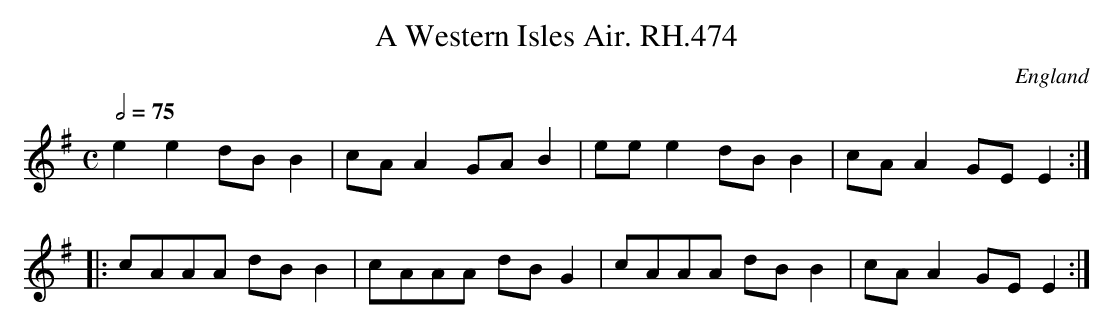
X:1
T:Western Isles Air. RH.474, A
O:England
M:C
L:1/8
Q:2/4=75
K:Ador
e2e2 dBB2|cAA2 GAB2|eee2 dBB2|cAA2 GEE2:|
|:cAAA dBB2|cAAA dBG2|cAAA dBB2|cAA2 GEE2:|
